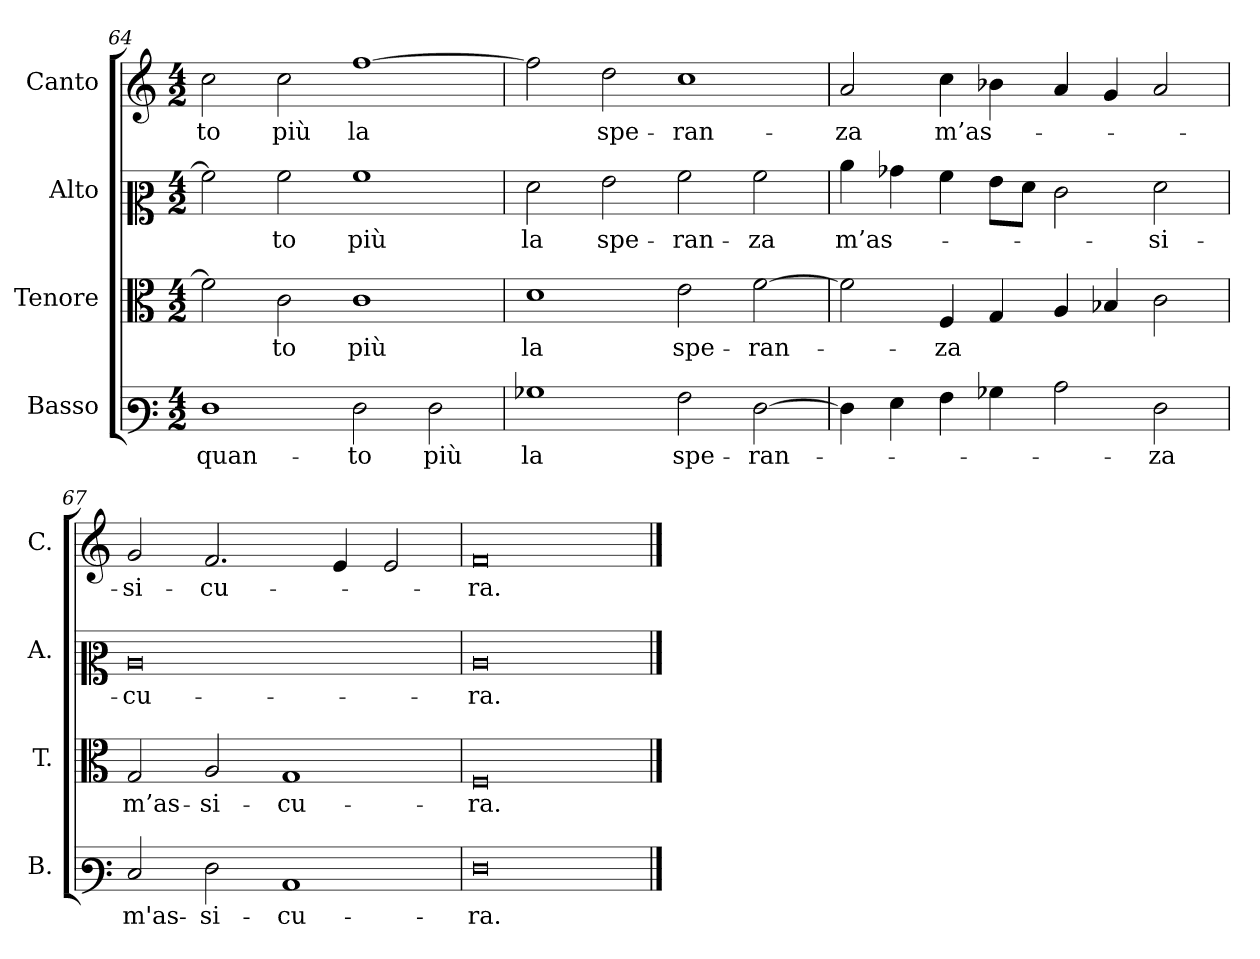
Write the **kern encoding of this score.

**kern	**text	**kern	**text	**kern	**text	**kern	**text
*part4	*part4	*part3	*part3	*part2	*part2	*part1	*part1
*staff4	*staff4	*staff3	*staff3	*staff2	*staff2	*staff1	*staff1
*I"Basso	*	*I"Tenore	*	*I"Alto	*	*I"Canto	*
*I'B.	*	*I'T.	*	*I'A.	*	*I'C.	*
!!LO:LB:g=z
*clefF3	*	*clefC3	*	*clefC2	*	*clefG2	*
*k[]	*	*k[]	*	*k[]	*	*k[]	*
*M4/2	*	*M4/2	*	*M4/2	*	*M4/2	*
=64	=64	=64	=64	=64	=64	=64	=64
1F	quan-	2f\]	.	2a\]	.	2cc\	-to
.	.	2c\	-to	2a\	-to	2cc\	più
2F\	-to	1c	più	1a	più	[1ff	la
2F\	più	.	.	.	.	.	.
=65	=65	=65	=65	=65	=65	=65	=65
1B-X	la	1d	la	2f\	la	2ff\]	.
.	.	.	.	2g\	spe-	2dd\	spe-
2A\	spe-	2e\	spe-	2a\	-ran-	1cc	-ran-
[2F\	-ran-	[2f\	-ran-	2a\	-za	.	.
=66	=66	=66	=66	=66	=66	=66	=66
4F\]	.	2f\]	.	4cc\	m’as-	2a/	-za
4G\	.	.	.	4b-X\	.	.	.
4A\	.	4F/	-za	4a\	.	4cc\	m’as-
4B-X\	.	4G/	.	8g\L	.	4b-X\	.
.	.	.	.	8f\J	.	.	.
2c\	.	4A/	.	2e\	.	4a/	.
.	.	4B-X/	.	.	.	4g/	.
2F\	-za	2c\	.	2f\	-si-	2a/	.
=67	=67	=67	=67	=67	=67	=67	=67
2E/	m'as-	2G/	m’as-	0c	-cu-	2g/	-si-
2F\	-si-	2A/	-si-	.	.	2.f/	-cu-
1C	-cu-	1G	-cu-	.	.	.	.
.	.	.	.	.	.	4e/	.
.	.	.	.	.	.	2e/	.
=68	=68	=68	=68	=68	=68	=68	=68
0F	-ra.	0F	-ra.	0c	-ra.	0f	-ra.
==	==	==	==	==	==	==	==
*-	*-	*-	*-	*-	*-	*-	*-
